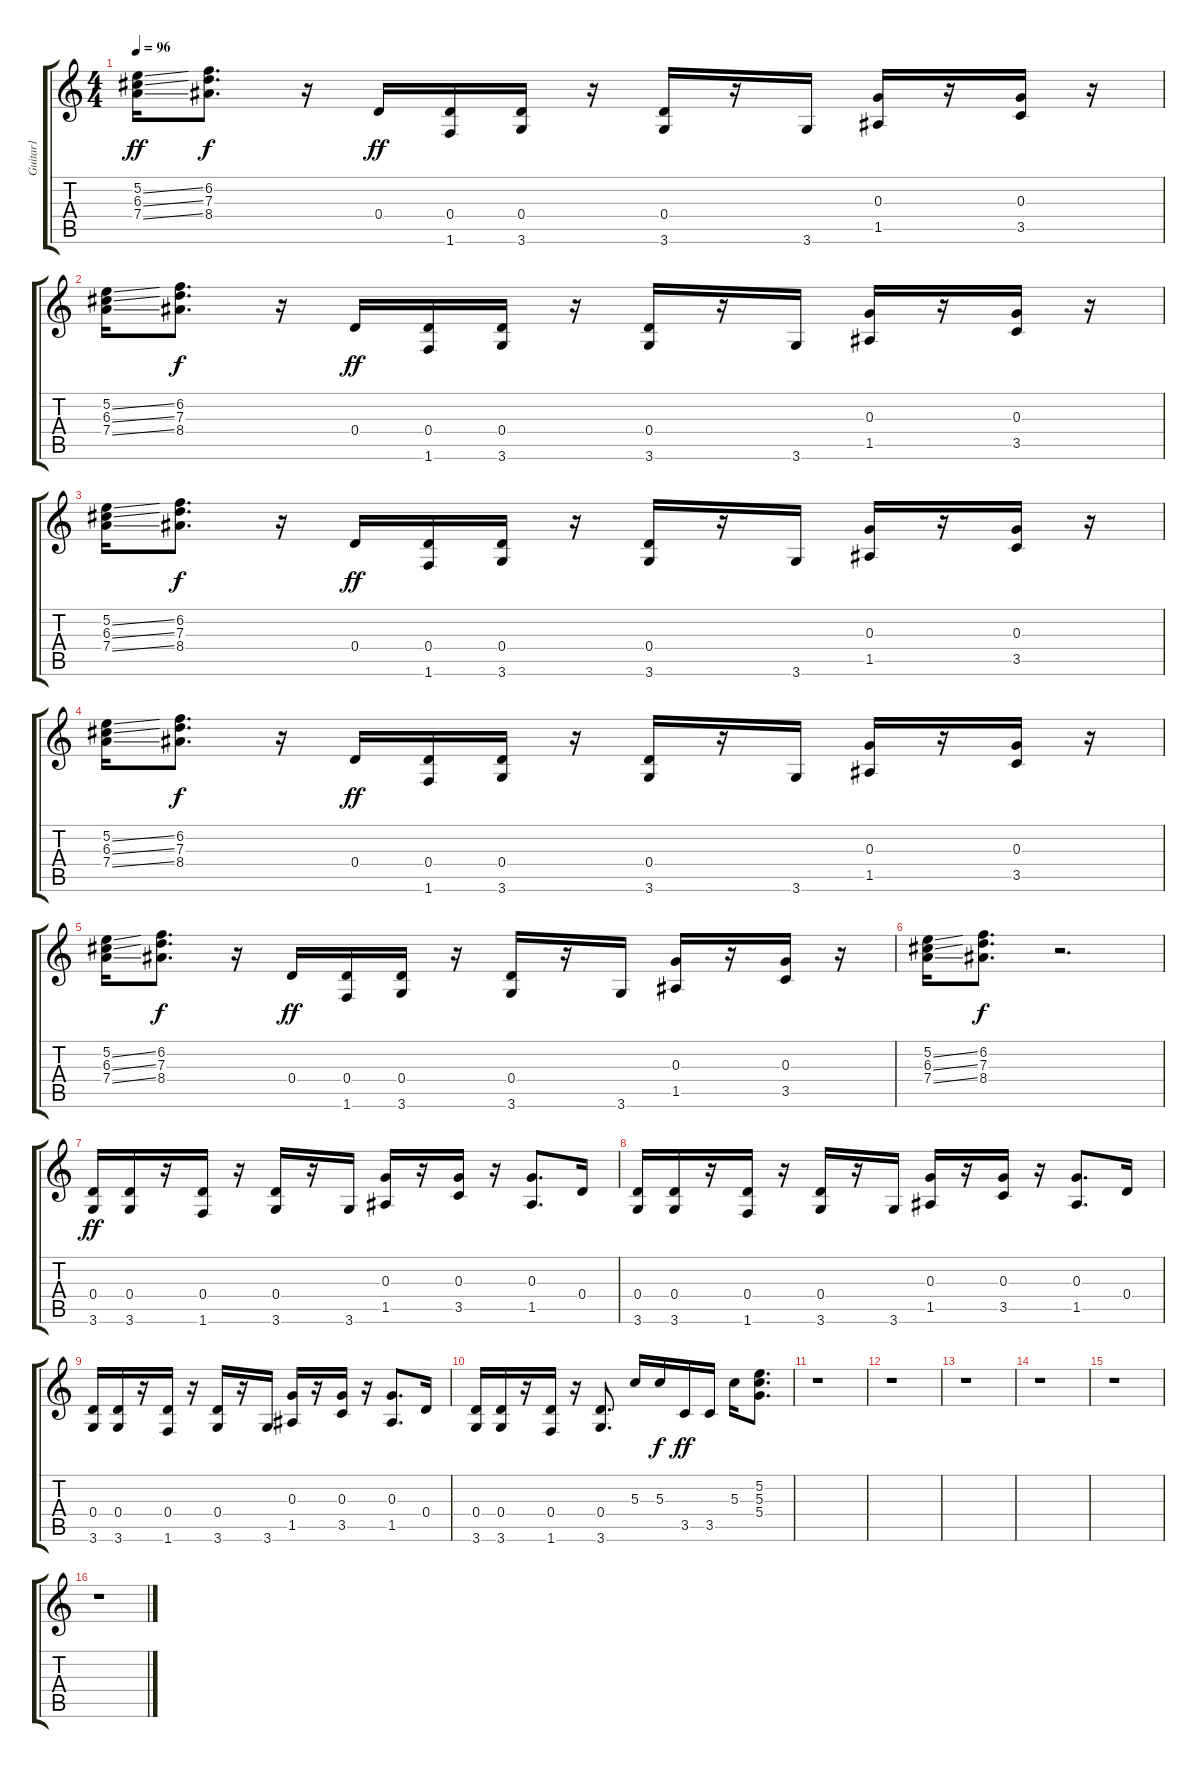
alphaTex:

\track ("Guitar1" "Guitar1") {instrument overdrivenguitar}
\staff {score tabs}
\tuning (E4 B3 G3 D3 A2 E2) {hide}
\ts (4 4)
\tempo 96
\clef g2
\ks c
(5.2{ss} 6.3{ss} 7.4{ss}).16{dy ff} (6.2 7.3 8.4).8{d dy f} r.16 0.4.16{dy ff} (0.4 1.6).16 (0.4 3.6).16 r.16 (0.4 3.6).16 r.16 3.6.16 (0.3 1.5).16 r.16 (0.3 3.5).16 r.16 |
(5.2{ss} 6.3{ss} 7.4{ss}).16 (6.2 7.3 8.4).8{d dy f} r.16 0.4.16{dy ff} (0.4 1.6).16 (0.4 3.6).16 r.16 (0.4 3.6).16 r.16 3.6.16 (0.3 1.5).16 r.16 (0.3 3.5).16 r.16 |
(5.2{ss} 6.3{ss} 7.4{ss}).16 (6.2 7.3 8.4).8{d dy f} r.16 0.4.16{dy ff} (0.4 1.6).16 (0.4 3.6).16 r.16 (0.4 3.6).16 r.16 3.6.16 (0.3 1.5).16 r.16 (0.3 3.5).16 r.16 |
(5.2{ss} 6.3{ss} 7.4{ss}).16 (6.2 7.3 8.4).8{d dy f} r.16 0.4.16{dy ff} (0.4 1.6).16 (0.4 3.6).16 r.16 (0.4 3.6).16 r.16 3.6.16 (0.3 1.5).16 r.16 (0.3 3.5).16 r.16 |
(5.2{ss} 6.3{ss} 7.4{ss}).16 (6.2 7.3 8.4).8{d dy f} r.16 0.4.16{dy ff} (0.4 1.6).16 (0.4 3.6).16 r.16 (0.4 3.6).16 r.16 3.6.16 (0.3 1.5).16 r.16 (0.3 3.5).16 r.16 |
(5.2{ss} 6.3{ss} 7.4{ss}).16 (6.2 7.3 8.4).8{d dy f} r.2{d} |
(0.4 3.6).16{dy ff} (0.4 3.6).16 r.16 (0.4 1.6).16 r.16 (0.4 3.6).16 r.16 3.6.16 (0.3 1.5).16 r.16 (0.3 3.5).16 r.16 (0.3 1.5).8{d} 0.4.16 |
(0.4 3.6).16 (0.4 3.6).16 r.16 (0.4 1.6).16 r.16 (0.4 3.6).16 r.16 3.6.16 (0.3 1.5).16 r.16 (0.3 3.5).16 r.16 (0.3 1.5).8{d} 0.4.16 |
(0.4 3.6).16 (0.4 3.6).16 r.16 (0.4 1.6).16 r.16 (0.4 3.6).16 r.16 3.6.16 (0.3 1.5).16 r.16 (0.3 3.5).16 r.16 (0.3 1.5).8{d} 0.4.16 |
(0.4 3.6).16 (0.4 3.6).16 r.16 (0.4 1.6).16 r.16 (0.4 3.6).8{d} 5.3.16 5.3.16{dy f} 3.5.16{dy ff} 3.5.16 5.3.16 (5.2 5.3 5.4).8{d} |
r.1 |
r.1 |
r.1 |
r.1 |
r.1 |
r.1
